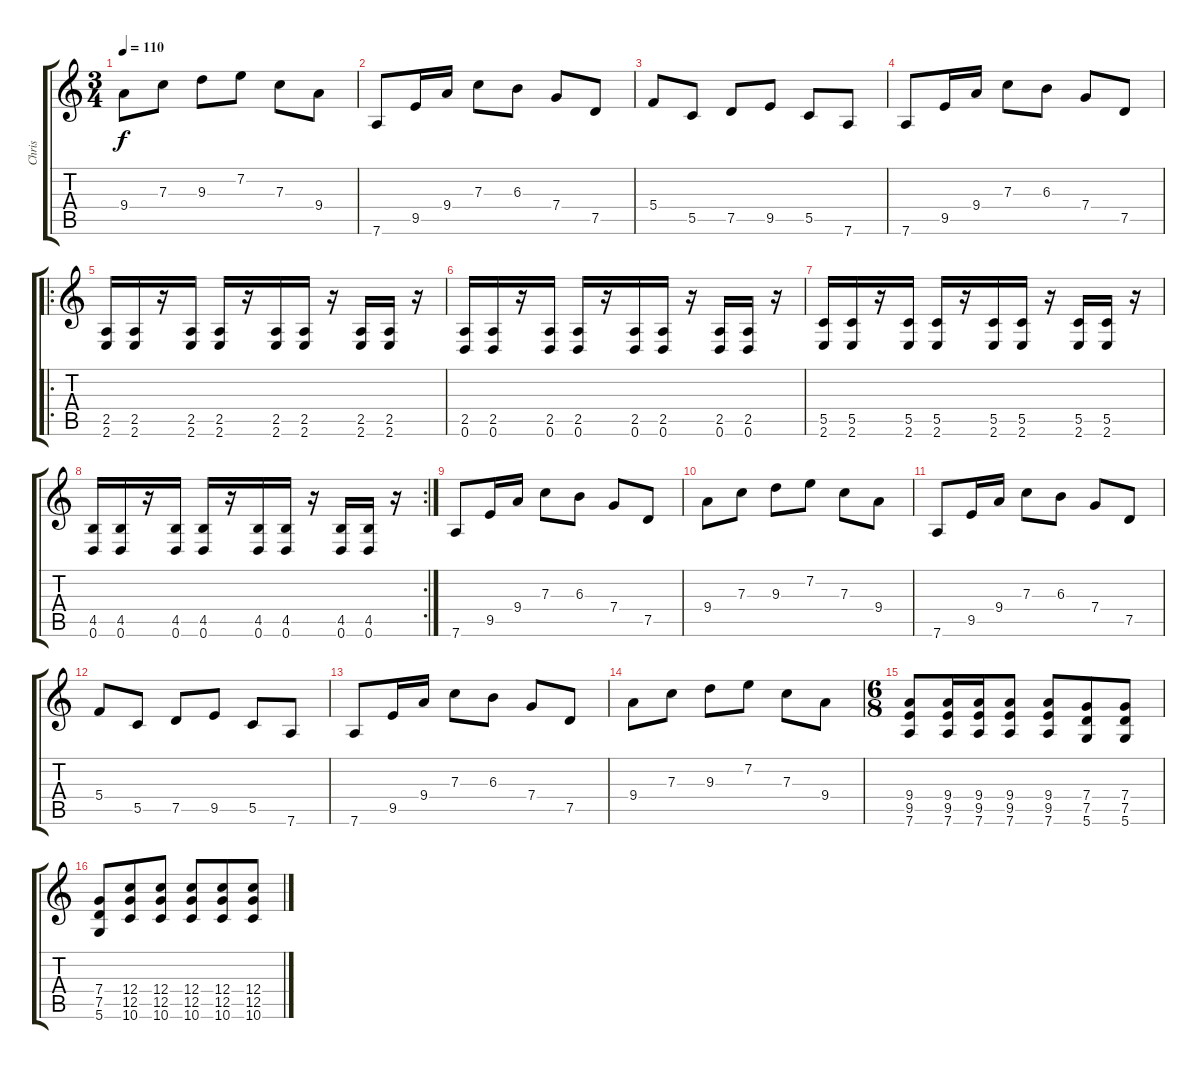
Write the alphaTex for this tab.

\track ("Chris" "Chris") {instrument distortionguitar}
\staff {score tabs}
\tuning (D4 A3 F3 C3 G2 D2) {hide}
\ts (3 4)
\tempo 110
\clef g2
\ks c
9.4.8{dy f} 7.3.8 9.3.8 7.2.8 7.3.8 9.4.8 |
7.6.8 9.5.16 9.4.16 7.3.8 6.3.8 7.4.8 7.5.8 |
5.4.8 5.5.8 7.5.8 9.5.8 5.5.8 7.6.8 |
7.6.8 9.5.16 9.4.16 7.3.8 6.3.8 7.4.8 7.5.8 |
\ro
(2.5 2.6).16 (2.5 2.6).16 r.16 (2.5 2.6).16 (2.5 2.6).16 r.16 (2.5 2.6).16 (2.5 2.6).16 r.16 (2.5 2.6).16 (2.5 2.6).16 r.16 |
(2.5 0.6).16 (2.5 0.6).16 r.16 (2.5 0.6).16 (2.5 0.6).16 r.16 (2.5 0.6).16 (2.5 0.6).16 r.16 (2.5 0.6).16 (2.5 0.6).16 r.16 |
(5.5 2.6).16 (5.5 2.6).16 r.16 (5.5 2.6).16 (5.5 2.6).16 r.16 (5.5 2.6).16 (5.5 2.6).16 r.16 (5.5 2.6).16 (5.5 2.6).16 r.16 |
\rc 2
(4.5 0.6).16 (4.5 0.6).16 r.16 (4.5 0.6).16 (4.5 0.6).16 r.16 (4.5 0.6).16 (4.5 0.6).16 r.16 (4.5 0.6).16 (4.5 0.6).16 r.16 |
7.6.8 9.5.16 9.4.16 7.3.8 6.3.8 7.4.8 7.5.8 |
9.4.8 7.3.8 9.3.8 7.2.8 7.3.8 9.4.8 |
7.6.8 9.5.16 9.4.16 7.3.8 6.3.8 7.4.8 7.5.8 |
5.4.8 5.5.8 7.5.8 9.5.8 5.5.8 7.6.8 |
7.6.8 9.5.16 9.4.16 7.3.8 6.3.8 7.4.8 7.5.8 |
9.4.8 7.3.8 9.3.8 7.2.8 7.3.8 9.4.8 |
\ts (6 8)
(9.4 9.5 7.6).8 (9.4 9.5 7.6).16 (9.4 9.5 7.6).16 (9.4 9.5 7.6).8 (9.4 9.5 7.6).8 (7.4 7.5 5.6).8 (7.4 7.5 5.6).8 |
(7.4 7.5 5.6).8 (12.4 12.5 10.6).8 (12.4 12.5 10.6).8 (12.4 12.5 10.6).8 (12.4 12.5 10.6).8 (12.4 12.5 10.6).8
